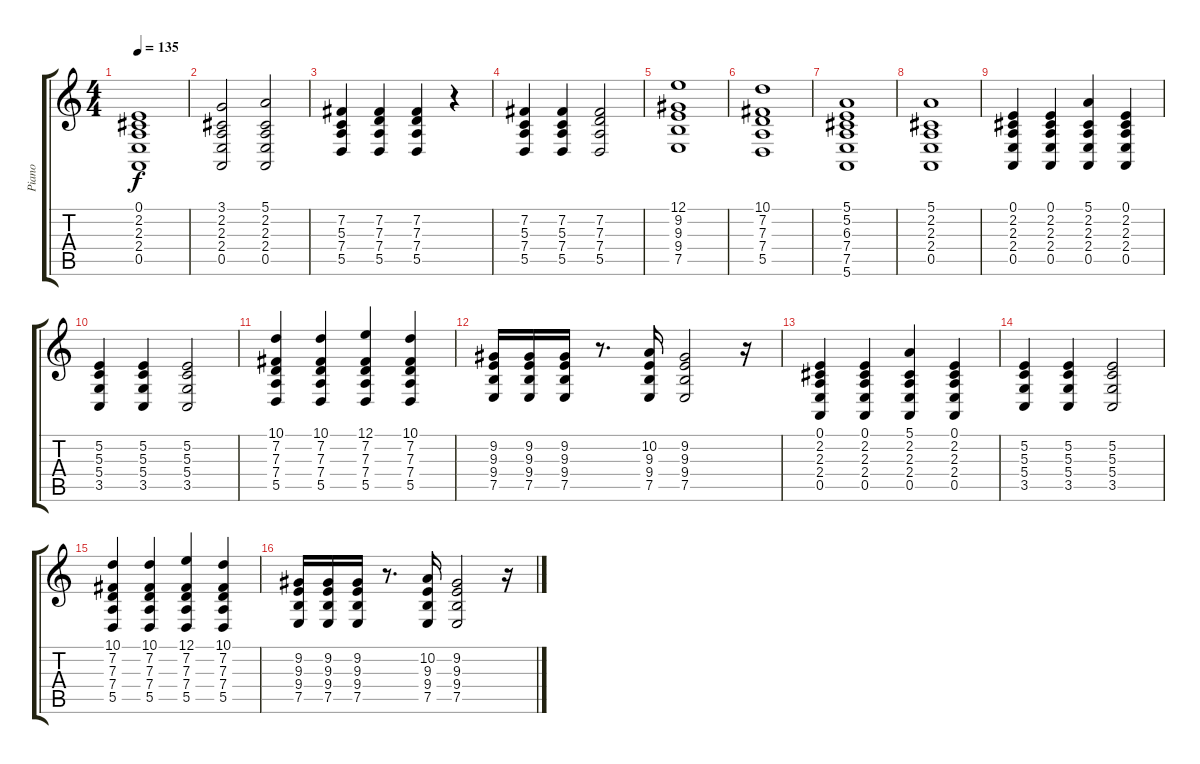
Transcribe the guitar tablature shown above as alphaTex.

\track ("Piano" "Piano") {instrument acousticgrandpiano}
\staff {score tabs}
\tuning (E4 B3 G3 D3 A2 E2) {hide}
\ts (4 4)
\tempo 135
\clef g2
\ks c
(0.1 2.2 2.3 2.4 0.5).1{dy f instrument acousticgrandpiano} |
(3.1 2.2 2.3 2.4 0.5).2 (5.1 2.2 2.3 2.4 0.5).2 |
(7.2 5.3 7.4 5.5).4 (7.2 7.3 7.4 5.5).4 (7.2 7.3 7.4 5.5).4 r.4 |
(7.2 5.3 7.4 5.5).4 (7.2 5.3 7.4 5.5).4 (7.2 7.3 7.4 5.5).2 |
(12.1 9.2 9.3 9.4 7.5).1 |
(10.1 7.2 7.3 7.4 5.5).1 |
(5.1 5.2 6.3 7.4 7.5 5.6).1 |
(5.1 2.2 2.3 2.4 0.5).1 |
(0.1 2.2 2.3 2.4 0.5).4 (0.1 2.2 2.3 2.4 0.5).4 (5.1 2.2 2.3 2.4 0.5).4 (0.1 2.2 2.3 2.4 0.5).4 |
(5.2 5.3 5.4 3.5).4 (5.2 5.3 5.4 3.5).4 (5.2 5.3 5.4 3.5).2 |
(10.1 7.2 7.3 7.4 5.5).4 (10.1 7.2 7.3 7.4 5.5).4 (12.1 7.2 7.3 7.4 5.5).4 (10.1 7.2 7.3 7.4 5.5).4 |
(9.2 9.3 9.4 7.5).16 (9.2 9.3 9.4 7.5).16 (9.2 9.3 9.4 7.5).16 r.8{d} (10.2 9.3 9.4 7.5).16 (9.2 9.3 9.4 7.5).2 r.16 |
(0.1 2.2 2.3 2.4 0.5).4 (0.1 2.2 2.3 2.4 0.5).4 (5.1 2.2 2.3 2.4 0.5).4 (0.1 2.2 2.3 2.4 0.5).4 |
(5.2 5.3 5.4 3.5).4 (5.2 5.3 5.4 3.5).4 (5.2 5.3 5.4 3.5).2 |
(10.1 7.2 7.3 7.4 5.5).4 (10.1 7.2 7.3 7.4 5.5).4 (12.1 7.2 7.3 7.4 5.5).4 (10.1 7.2 7.3 7.4 5.5).4 |
(9.2 9.3 9.4 7.5).16 (9.2 9.3 9.4 7.5).16 (9.2 9.3 9.4 7.5).16 r.8{d} (10.2 9.3 9.4 7.5).16 (9.2 9.3 9.4 7.5).2 r.16
